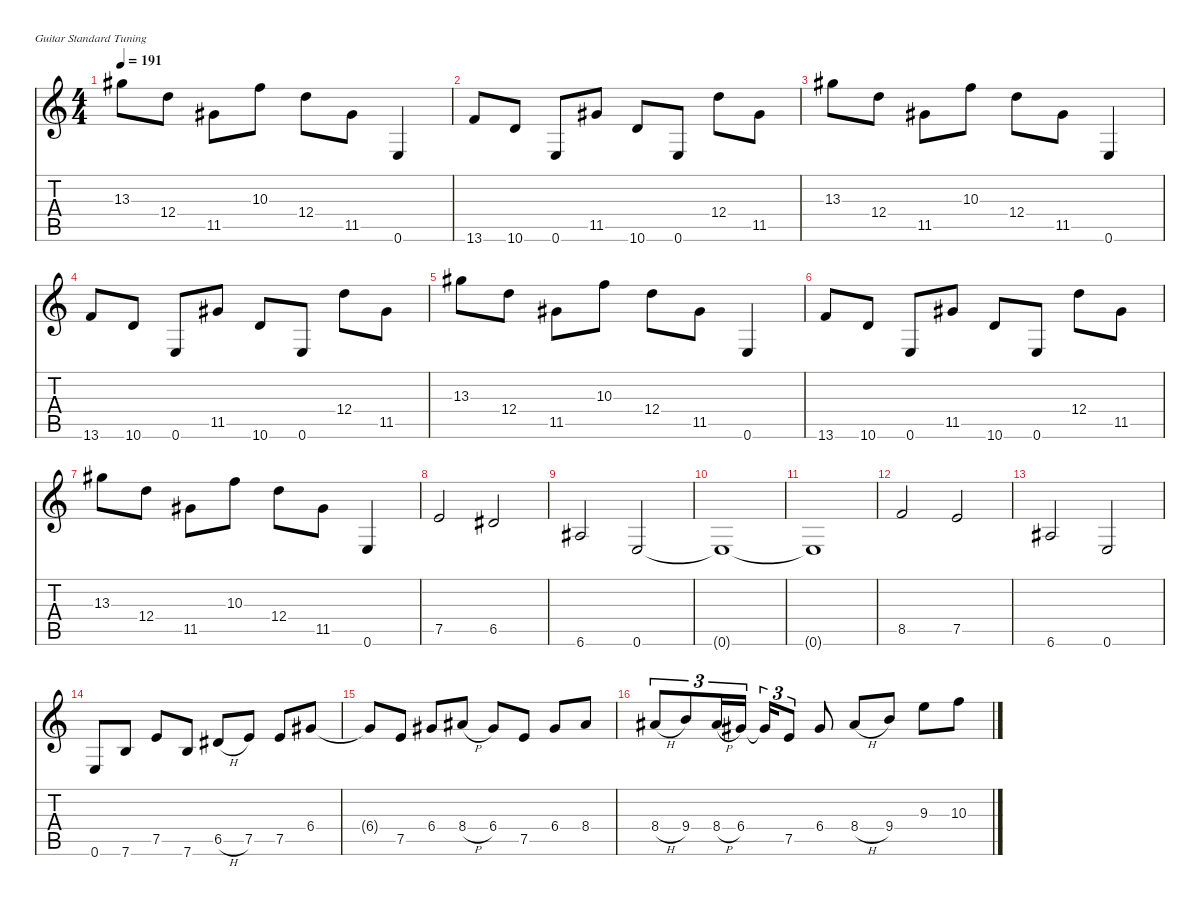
\defaultSystemsLayout 4
\hideDynamics
\bracketExtendMode nobrackets
\singleTrackTrackNamePolicy hidden
\multiTrackTrackNamePolicy hidden
\firstSystemTrackNameMode fullname
\firstSystemTrackNameOrientation horizontal
\otherSystemsTrackNameOrientation horizontal
\track ("Guitar 1" "dist.guit.") {mute instrument distortionguitar}
\staff {score tabs}
\tuning (E4 B3 G3 D3 A2 E2)
\ts (4 4)
\tempo 191
\clef g2
\ks c
13.3{acc #}.8{dy f beam Down} 12.4.8{beam Down} 11.5{acc #}.8{beam Down} 10.3.8{beam Down} 12.4.8{beam Down} 11.5{acc #}.8{beam Down} 0.6.4{beam Up} |
13.6.8{beam Up} 10.6.8{beam Up} 0.6.8{beam Up} 11.5{acc #}.8{beam Up} 10.6.8{beam Up} 0.6.8{beam Up} 12.4.8{beam Down} 11.5{acc #}.8{beam Down} |
13.3{acc #}.8{beam Down} 12.4.8{beam Down} 11.5{acc #}.8{beam Down} 10.3.8{beam Down} 12.4.8{beam Down} 11.5{acc #}.8{beam Down} 0.6.4{beam Up} |
13.6.8{beam Up} 10.6.8{beam Up} 0.6.8{beam Up} 11.5{acc #}.8{beam Up} 10.6.8{beam Up} 0.6.8{beam Up} 12.4.8{beam Down} 11.5{acc #}.8{beam Down} |
13.3{acc #}.8{beam Down} 12.4.8{beam Down} 11.5{acc #}.8{beam Down} 10.3.8{beam Down} 12.4.8{beam Down} 11.5{acc #}.8{beam Down} 0.6.4{beam Up} |
13.6.8{beam Up} 10.6.8{beam Up} 0.6.8{beam Up} 11.5{acc #}.8{beam Up} 10.6.8{beam Up} 0.6.8{beam Up} 12.4.8{beam Down} 11.5{acc #}.8{beam Down} |
13.3{acc #}.8{beam Down} 12.4.8{beam Down} 11.5{acc #}.8{beam Down} 10.3.8{beam Down} 12.4.8{beam Down} 11.5{acc #}.8{beam Down} 0.6.4{beam Up} |
7.5.2{dy mf beam Up} 6.5{acc #}.2{beam Up} |
6.6{acc #}.2{beam Up} 0.6.2{beam Up} |
0.6{t}.1{beam Up} |
0.6{t}.1{beam Up} |
8.5.2{beam Up} 7.5.2{beam Up} |
6.6{acc #}.2{beam Up} 0.6.2{dy ppp beam Up} |
0.6.8{dy f beam Up} 7.6.8{dy mf beam Up} 7.5.8{beam Up} 7.6.8{beam Up} 6.5{h acc #}.8{beam Up} 7.5.8{beam Up} 7.5.8{dy f beam Up} 6.4{acc #}.8{dy mf beam Up} |
6.4{t acc #}.8{beam Up} 7.5.8{beam Up} 6.4{acc #}.8{beam Up} 8.4{h acc #}.8{beam Up} 6.4{acc #}.8{beam Up} 7.5.8{beam Up} 6.4{acc #}.8{beam Up} 8.4{acc #}.8{beam Up} |
8.4{h acc #}.8{tu (3 2) beam Up} 9.4.8{tu (3 2) beam Up} 8.4{h acc #}.16{tu (3 2) beam Up} 6.4{acc #}.16{tu (3 2) beam Up} 6.4{t acc #}.16{tu (3 2) beam Up} 7.5.8{tu (3 2) beam Up} 6.4{acc #}.8{beam Up} 8.4{h acc #}.8{beam Up} 9.4.8{beam Up} 9.3.8{beam Down} 10.3.8{beam Down}
